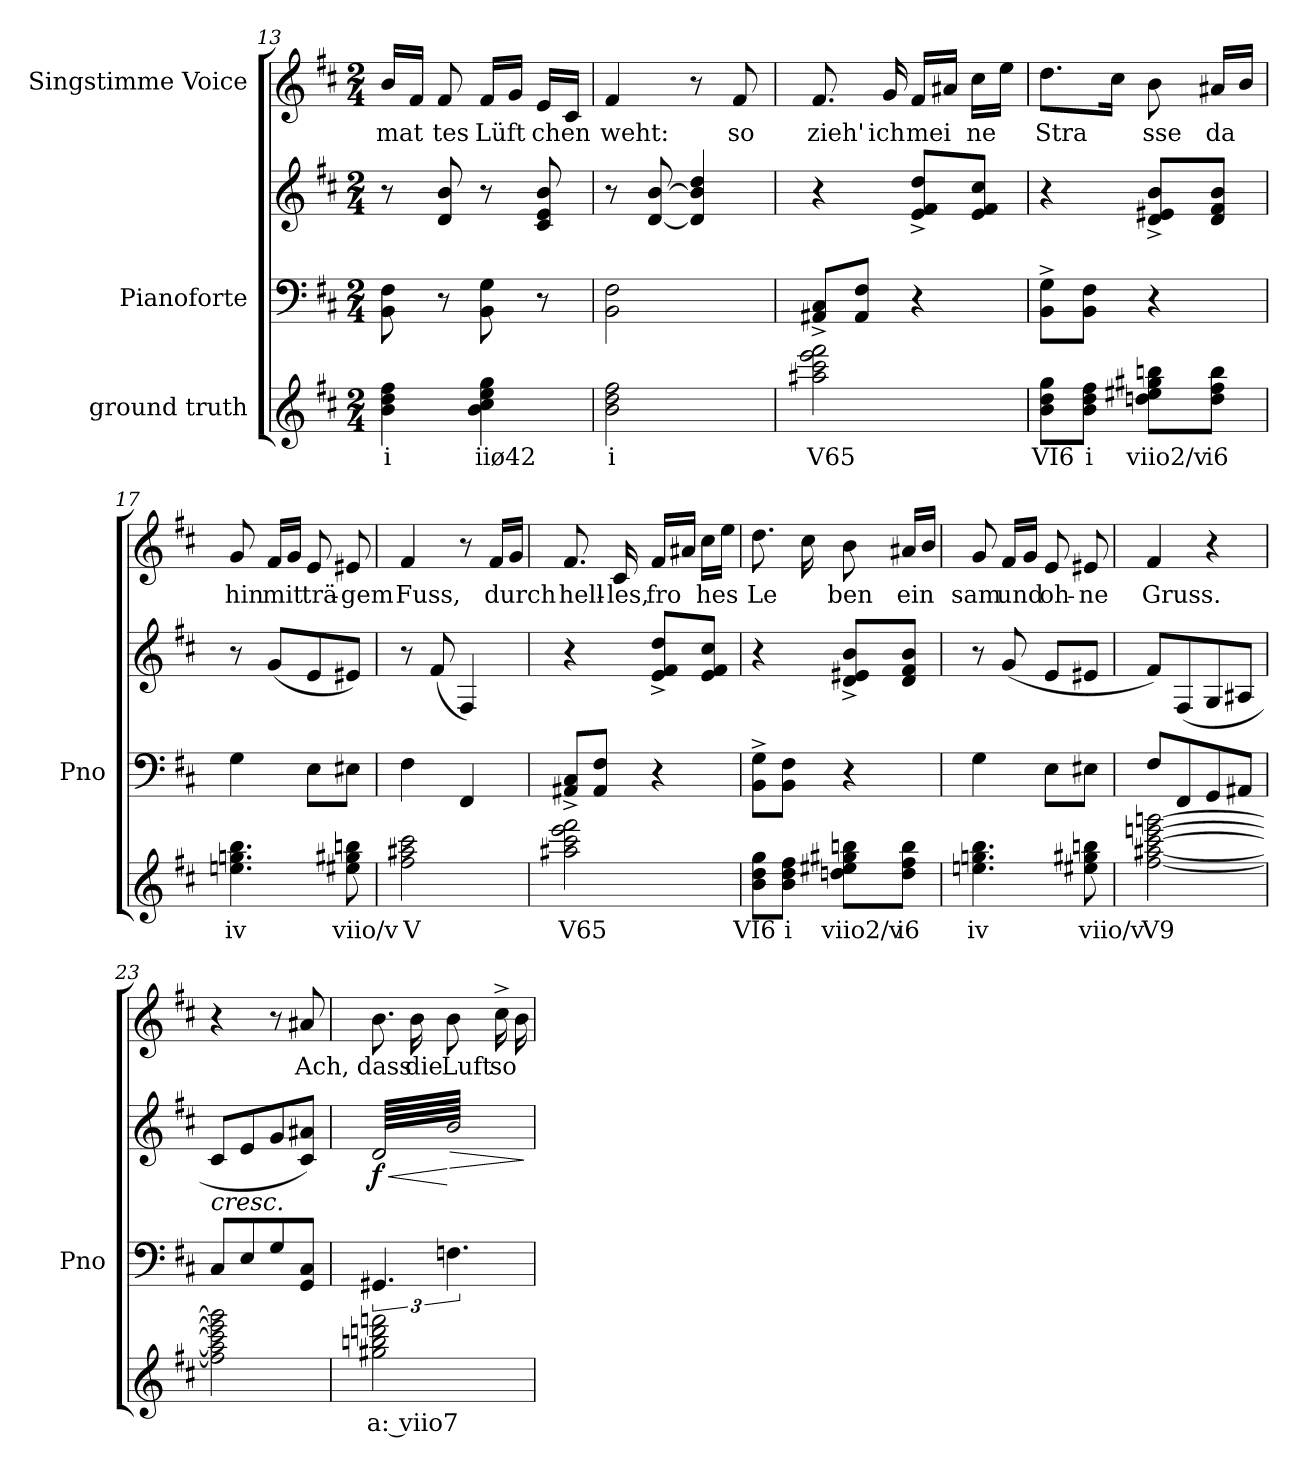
**kern	**text	**kern	**kern	**dynam	**kern	**text
*part3	*part3	*part2	*part2	*part2	*part1	*part1
*staff4	*staff4	*staff3	*staff2	*staff2/3	*staff1	*staff1
*I"ground truth	*	*I"Pianoforte	*	*	*I"Singstimme Voice	*
*	*	*I'Pno	*	*	*	*
*	*	*clefF4	*clefG2	*	*clefG2	*
*k[f#c#]	*	*k[f#c#]	*k[f#c#]	*	*k[f#c#]	*
*M2/4	*	*M2/4	*M2/4	*	*M2/4	*
=13	=13	=13	=13	=13	=13	=13
!	!	!	!	!	!	!LO:LY:b
4b 4dd 4ff#	i	8BB\ 8F#\	8r	.	16b/LL	mat
!	!	!	!	!	!	!LO:LY:b
.	.	.	.	.	16f#/JJ	-
!	!	!	!	!	!	!LO:LY:b
.	.	8r	8d/ 8b/	.	8f#/	tes
!	!	!	!	!	!	!LO:LY:b
4b 4cc# 4ee 4gg	iiø42	8BB\ 8G\	8r	.	16f#/LL	Lüft
!	!	!	!	!	!	!LO:LY:b
.	.	.	.	.	16g/JJ	-
!	!	!	!	!	!	!LO:LY:b
.	.	8r	8c#/ 8e/ 8b/	.	16e/LL	chen
.	.	.	.	.	16c#/JJ	.
=14	=14	=14	=14	=14	=14	=14
!	!	!	!	!	!	!LO:LY:b
2b 2dd 2ff#	i	2BB\ 2F#\	8r	.	4f#/	weht:
.	.	.	[8d/ [8b/	.	.	.
*	*	*	*	*	*MM40	*
.	.	.	4d/] 4b/] 4dd/	.	8r	.
!	!	!	!	!	!	!LO:LY:b
.	.	.	.	.	8f#/	so
=15	=15	=15	=15	=15	=15	=15
!	!	!	!	!	!	!LO:LY:b
2aa#X 2ccc# 2eee 2fff#	V65	8AA#X/^ 8C#/^L	4r	.	8.f#/	zieh'
.	.	8AA#/ 8F#/J	.	.	.	.
!	!	!	!	!	!	!LO:LY:b
.	.	.	.	.	16g/	ich
!	!	!	!	!	!	!LO:LY:b
.	.	4r	8e/^ 8f#/^ 8dd/^L	.	16f#/LL	mei
!	!	!	!	!	!	!LO:LY:b
.	.	.	.	.	16a#X/JJ	-
!	!	!	!	!	!	!LO:LY:b
.	.	.	8e/ 8f#/ 8cc#/J	.	16cc#\LL	ne
.	.	.	.	.	16ee\JJ	.
=16	=16	=16	=16	=16	=16	=16
!	!	!	!	!	!	!LO:LY:b
8b 8dd 8ggL	VI6	8BB\^ 8G\^L	4r	.	8.dd\L	Stra
8b 8dd 8ff#J	i	8BB\ 8F#\J	.	.	.	.
!	!	!	!	!	!	!LO:LY:b
.	.	.	.	.	16cc#\Jk	-
!	!	!	!	!	!	!LO:LY:b
8ddn 8ee#X 8gg#X 8bbnL	viio2/v	4r	8d/^ 8e#X/^ 8b/^L	.	8b\	sse
!	!	!	!	!	!	!LO:LY:b
8dd 8ff# 8bbJ	i6	.	8d/ 8f#/ 8b/J	.	16a#X/LL	da
!	!	!	!	!	!	!LO:LY:b
.	.	.	.	.	16b/JJ	-
=17	=17	=17	=17	=17	=17	=17
!	!	!	!	!	!	!LO:LY:b
4.een 4.ggn 4.bb	iv	4G\	8r	.	8g/	hin
!	!	!	!	!	!	!LO:LY:b
.	.	.	(<8g/L	.	16f#/LL	mit
.	.	.	.	.	16g/JJ	.
!	!	!	!	!	!	!LO:LY:b
.	.	8E\L	8e/	.	8e/	trä-
!	!	!	!	!	!	!LO:LY:b
8ee#X 8gg#X 8bbn	viio/v	8E#X\J	8e#X/J)	.	8e#X/	gem
=18	=18	=18	=18	=18	=18	=18
!	!	!	!	!	!	!LO:LY:b
2ff# 2aa#X 2ccc#	V	4F#\	8r	.	4f#/	Fuss,
.	.	.	(<8f#/	.	.	.
.	.	4FF#/	4F#/)	.	8r	.
!	!	!	!	!	!	!LO:LY:b
.	.	.	.	.	16f#/LL	durch
.	.	.	.	.	16g/JJ	.
=19	=19	=19	=19	=19	=19	=19
!	!	!	!	!	!	!LO:LY:b
2aa#X 2ccc# 2eee 2fff#	V65	8AA#X/^ 8C#/^L	4r	.	8.f#/	hell-
.	.	8AA#/ 8F#/J	.	.	.	.
!	!	!	!	!	!	!LO:LY:b
.	.	.	.	.	16c#/	les,
!	!	!	!	!	!	!LO:LY:b
.	.	4r	8e/^ 8f#/^ 8dd/^L	.	16f#/LL	fro
!	!	!	!	!	!	!LO:LY:b
.	.	.	.	.	16a#X/JJ	-
!	!	!	!	!	!	!LO:LY:b
.	.	.	8e/ 8f#/ 8cc#/J	.	16cc#\LL	hes
.	.	.	.	.	16ee\JJ	.
=20	=20	=20	=20	=20	=20	=20
!	!	!	!	!	!	!LO:LY:b
8b 8dd 8ggL	VI6	8BB\^ 8G\^L	4r	.	8.dd\	Le
8b 8dd 8ff#J	i	8BB\ 8F#\J	.	.	.	.
!	!	!	!	!	!	!LO:LY:b
.	.	.	.	.	16cc#\	-
!	!	!	!	!	!	!LO:LY:b
8ddn 8ee#X 8gg#X 8bbnL	viio2/v	4r	8d/^ 8e#X/^ 8b/^L	.	8b\	ben
!	!	!	!	!	!	!LO:LY:b
8dd 8ff# 8bbJ	i6	.	8d/ 8f#/ 8b/J	.	16a#X/LL	ein
!	!	!	!	!	!	!LO:LY:b
.	.	.	.	.	16b/JJ	-
=21	=21	=21	=21	=21	=21	=21
!	!	!	!	!	!	!LO:LY:b
4.een 4.ggn 4.bb	iv	4G\	8r	.	8g/	sam
!	!	!	!	!	!	!LO:LY:b
.	.	.	(<8g/	.	16f#/LL	und
.	.	.	.	.	16g/JJ	.
!	!	!	!	!	!	!LO:LY:b
.	.	8E\L	8e/L	.	8e/	oh-
!	!	!	!	!	!	!LO:LY:b
8ee#X 8gg#X 8bbn	viio/v	8E#X\J	8e#X/J	.	8e#X/	ne
=22	=22	=22	=22	=22	=22	=22
!	!	!	!	!	!	!LO:LY:b
[2ff# [2aa#X [2ccc# [2eeen [2gggn	V9	8F#/L	8f#/L)	.	4f#/	Gruss.
.	.	8FF#/	(<8F#/	.	.	.
.	.	8GG/	8G/	.	4r	.
.	.	8AA#X/J	8A#X/J	.	.	.
=23	=23	=23	=23	=23	=23	=23
!	!	!	!LO:TX:b:i:t=cresc.	!	!	!
2ff#] 2aa#] 2ccc#] 2eee] 2ggg]	.	8C#/L	8c#/L	.	4r	.
.	.	8E/	8e/	.	.	.
*	*	*	*	*	*MM33	*
.	.	8G/	8g/	.	8r	.
!	!	!	!	!	!	!LO:LY:b
.	.	8GG/ 8C#/J	8c#/ 8a#X/J)	.	8a#X/	Ach,
=24	=24	=24	=24	=24	=24	=24
!	!	!	!	!LO:HP:b	!	!
!	!	!	!LO:TX:a:i:t=trem	!	!	!
!	!	!	!	!LO:DY:n=1:b	!	!LO:LY:b
*	*	*	*tremolo	*	*	*
2gg#X 2bbn 2dddn 2fffn	a: viio7	6.GG#X/	64d/LLLL	< f	8.b\	dass
.	.	.	64b\	.	.	.
.	.	.	64d/	.	.	.
.	.	.	64b\	.	.	.
.	.	.	64d/	.	.	.
.	.	.	64b\	.	.	.
.	.	.	64d/	.	.	.
.	.	.	64b\	.	.	.
.	.	.	64d/	.	.	.
.	.	.	64b\	.	.	.
.	.	.	64d/	.	.	.
.	.	.	64b\	.	.	.
!	!	!	!	!	!	!LO:LY:b
.	.	.	64d/	.	16b\	die
.	.	.	64b\	.	.	.
.	.	.	64d/	.	.	.
.	.	.	64b\	.	.	.
!	!	!	!	!LO:HP:n=1:b	!	!
!	!	!	!	!	!	!LO:LY:b
.	.	6.Fn\	64d/	[ >	8b\	Luft
.	.	.	64b\	.	.	.
.	.	.	64d/	.	.	.
.	.	.	64b\	.	.	.
.	.	.	64d/	.	.	.
.	.	.	64b\	.	.	.
.	.	.	64d/	.	.	.
.	.	.	64b\	.	.	.
!	!	!	!	!	!	!LO:LY:b
.	.	.	64d/	.	16cc#^\	so
.	.	.	64b\	.	.	.
.	.	.	64d/	.	.	.
.	.	.	64b\	.	.	.
.	.	.	64d/	.	16b\	.
.	.	.	64b\	.	.	.
.	.	.	64d/	.	.	.
.	.	.	64b\JJJJ	.	.	.
*	*	*	*Xtremolo	*	*	*
.	.	.	.	]	.	.
.	.	.	.	.	.	.
.	.	.	.	.	.	.
.	.	.	.	.	.	.
.	.	.	.	.	.	.
.	.	.	.	.	.	.
.	.	.	.	.	.	.
.	.	.	.	.	.	.
.	.	.	.	.	.	.
.	.	.	.	.	.	.
.	.	.	.	.	.	.
.	.	.	.	.	.	.
.	.	.	.	.	.	.
.	.	.	.	.	.	.
.	.	.	.	.	.	.
.	.	.	.	.	.	.
=	=	=	=	=	=	=
*-	*-	*-	*-	*-	*-	*-
